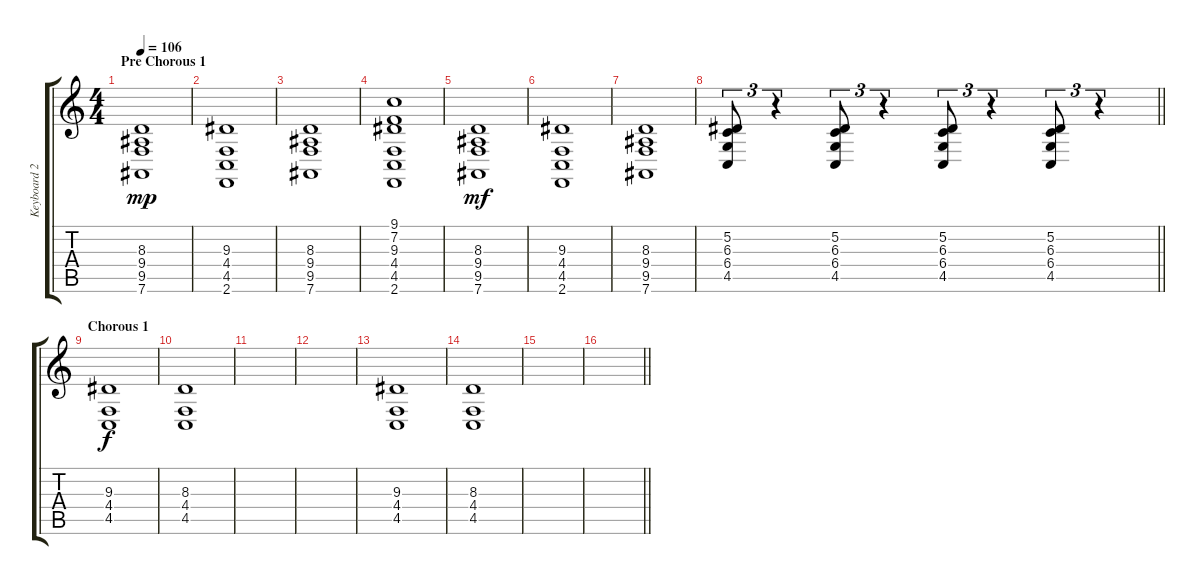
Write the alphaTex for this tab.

\track ("Keyboard 2" "Keyboard 2") {instrument stringensemble1}
\staff {score tabs}
\tuning (Eb4 Bb3 Gb3 Db3 Ab2 Eb2) {hide}
\ts (4 4)
\section ("" "Pre Chorous 1")
\tempo 106
\clef g2
\ks c
(8.3 9.4 9.5 7.6).1{dy mp} |
(9.3 4.4 4.5 2.6).1 |
(8.3 9.4 9.5 7.6).1 |
(9.1 7.2 9.3 4.4 4.5 2.6).1 |
(8.3 9.4 9.5 7.6).1{dy mf} |
(9.3 4.4 4.5 2.6).1 |
(8.3 9.4 9.5 7.6).1 |
\barLineRight lightlight
(5.2 6.3 6.4 4.5).8{tu (3 2)} r.4{tu (3 2)} (5.2 6.3 6.4 4.5).8{tu (3 2)} r.4{tu (3 2)} (5.2 6.3 6.4 4.5).8{tu (3 2)} r.4{tu (3 2)} (5.2 6.3 6.4 4.5).8{tu (3 2)} r.4{tu (3 2)} |
\section ("" "Chorous 1")
(9.3 4.4 4.5).1{dy f} |
(8.3 4.4 4.5).1 |
|
|
(9.3 4.4 4.5).1 |
(8.3 4.4 4.5).1 |
|
\barLineRight lightlight
